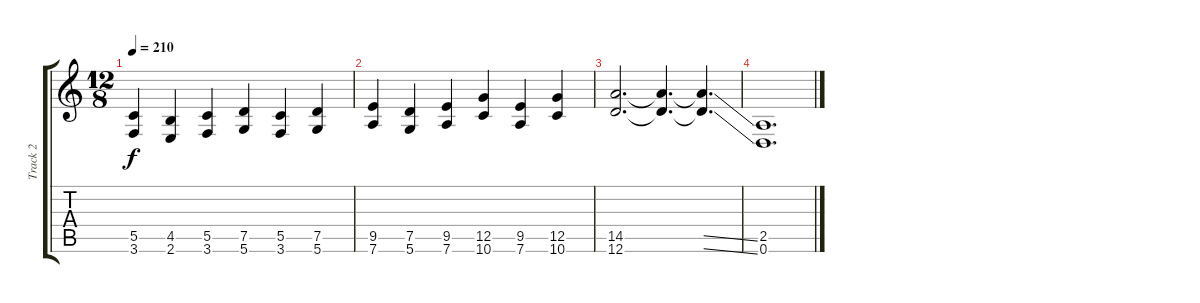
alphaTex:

\track ("Track 2" "Track 2") {instrument distortionguitar}
\staff {score tabs}
\tuning (D4 A3 F3 C3 G2 D2) {hide}
\ts (12 8)
\tempo 210
\clef g2
\ks c
(5.5 3.6).4{dy f} (4.5 2.6).4 (5.5 3.6).4 (7.5 5.6).4 (5.5 3.6).4 (7.5 5.6).4 |
(9.5 7.6).4 (7.5 5.6).4 (9.5 7.6).4 (12.5 10.6).4 (9.5 7.6).4 (12.5 10.6).4 |
(14.5 12.6).2{d} (14.5{t} 12.6{t}).4{d} (14.5{ss t} 12.6{ss t}).4{d} |
(2.5 0.6).1{d}
